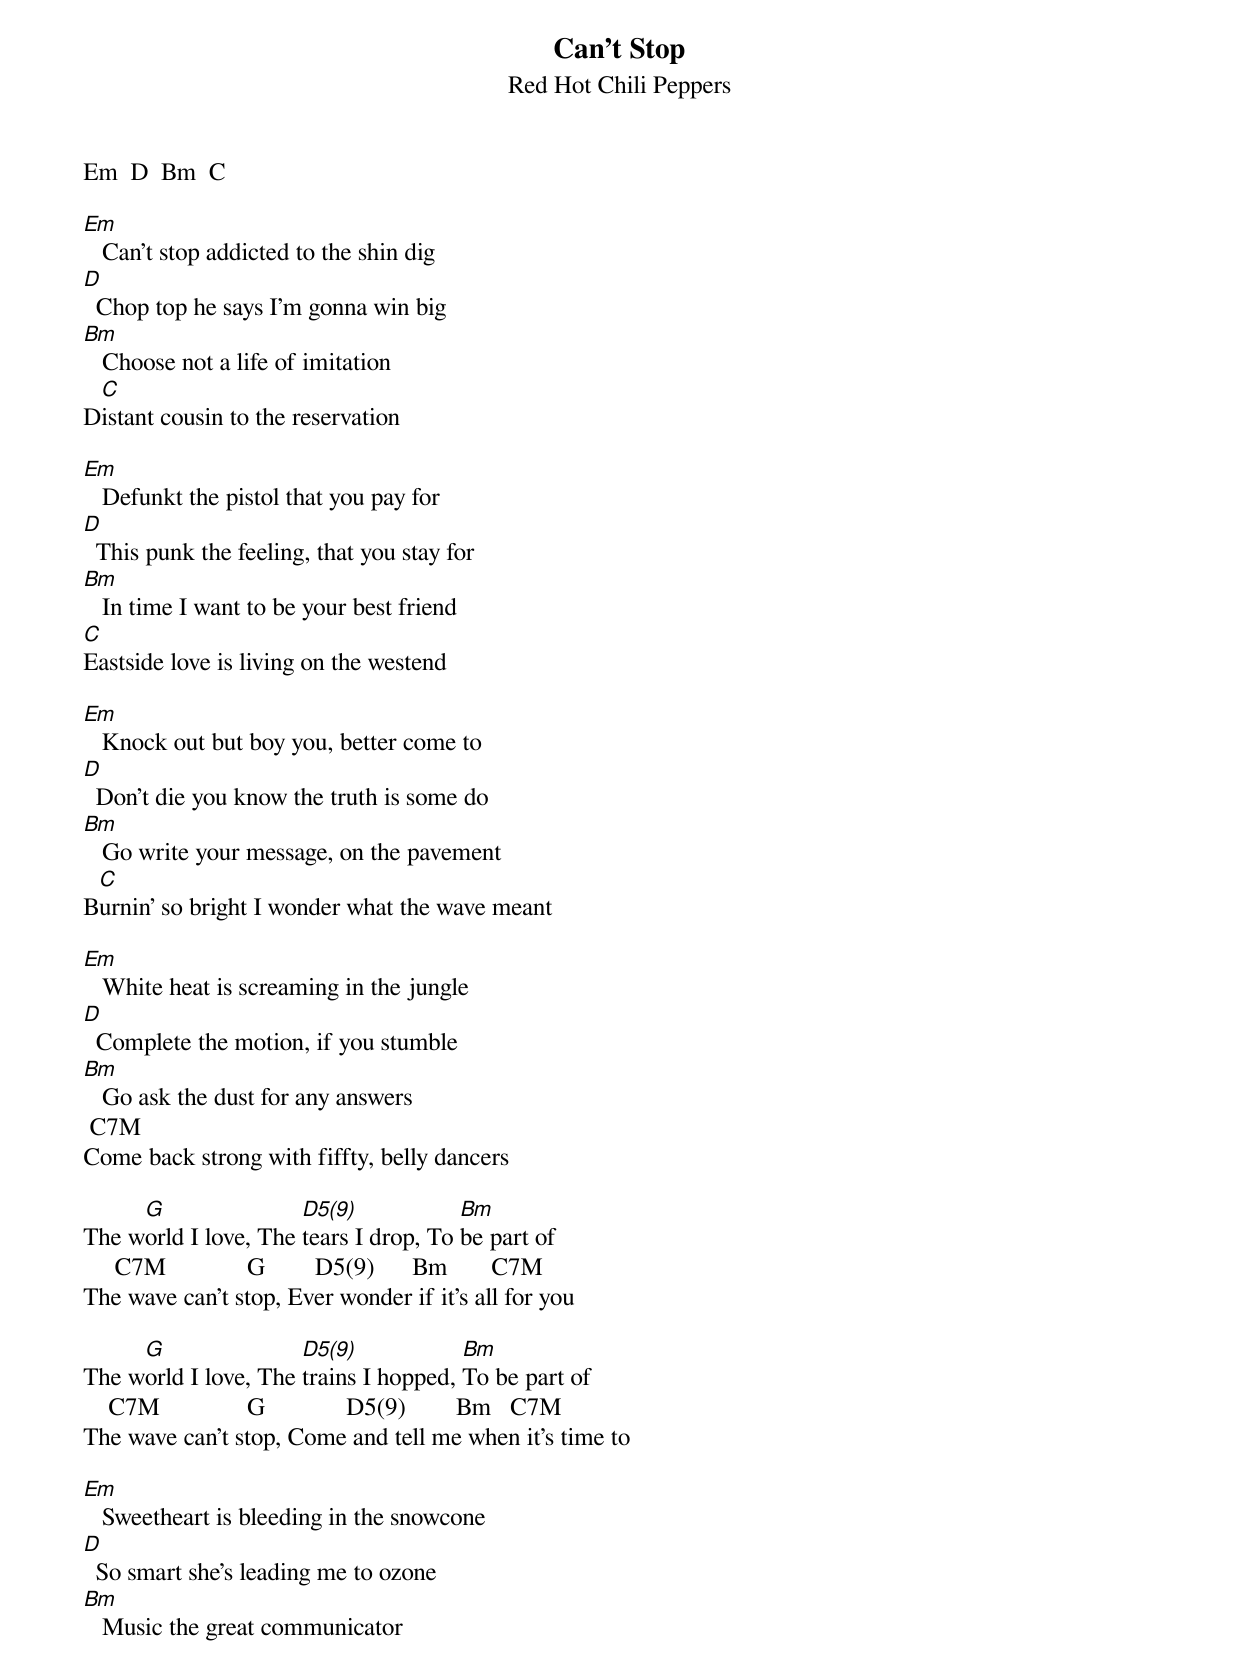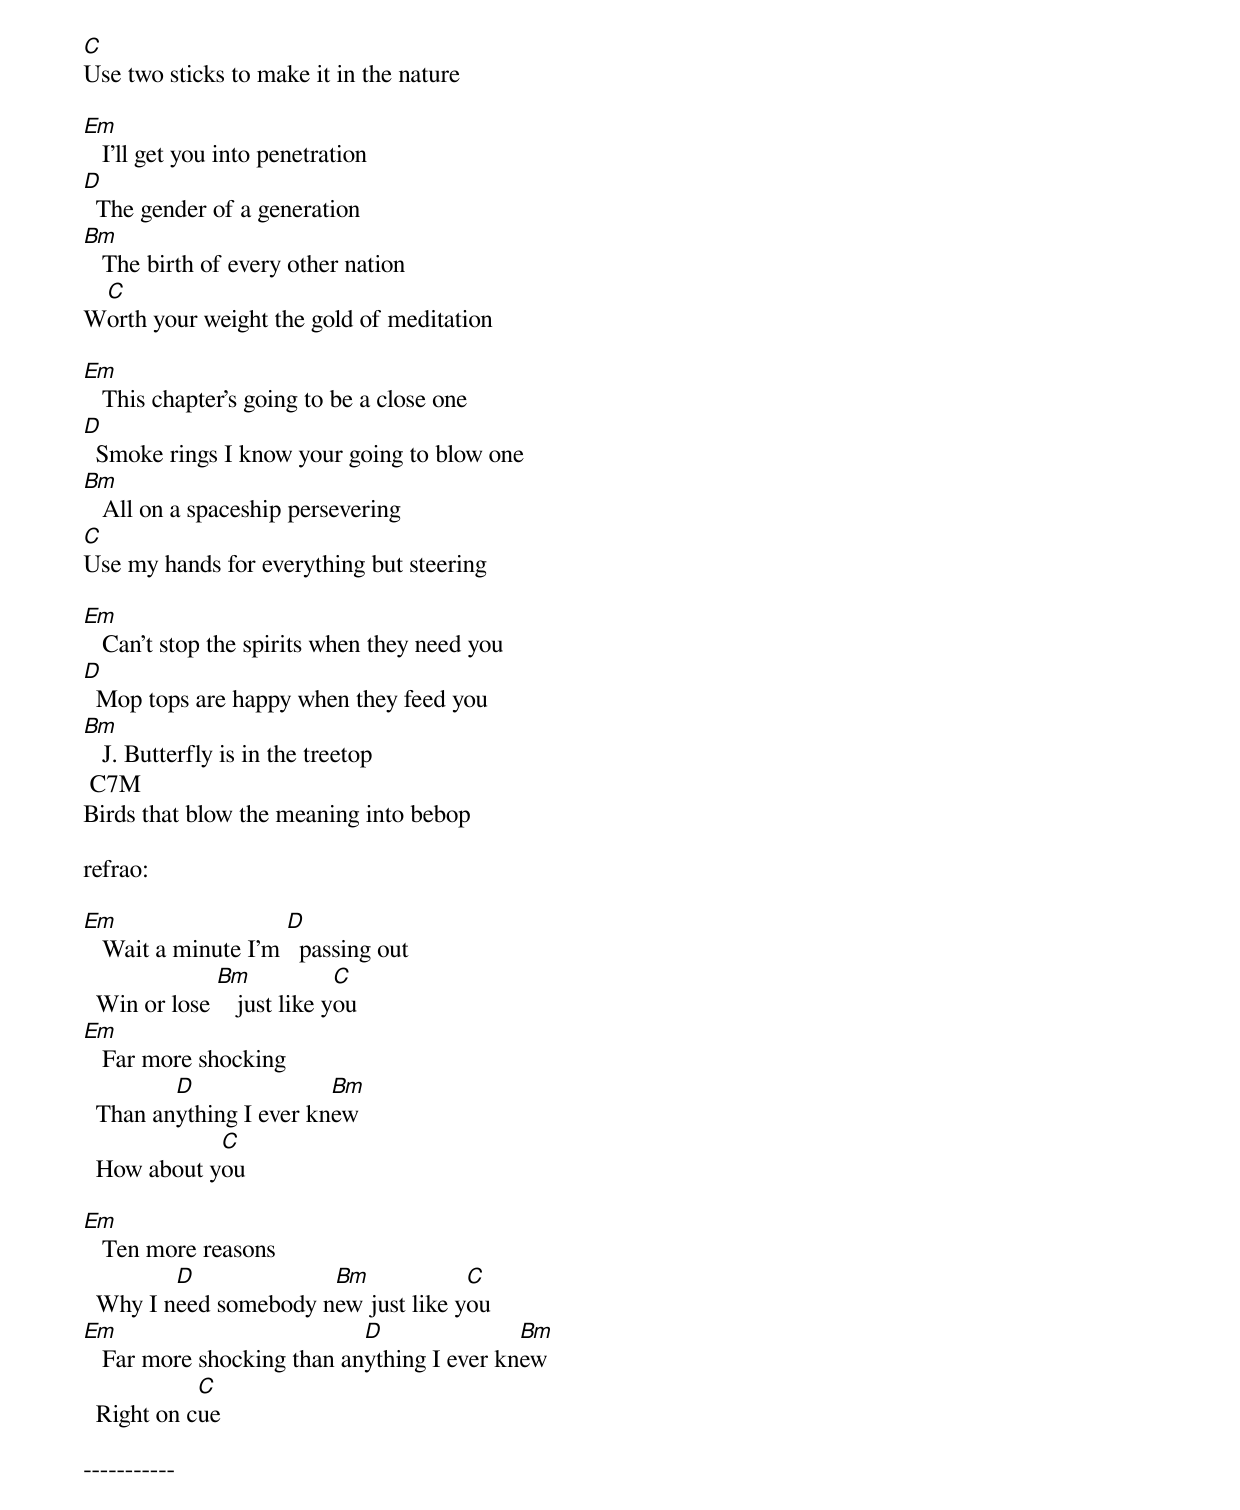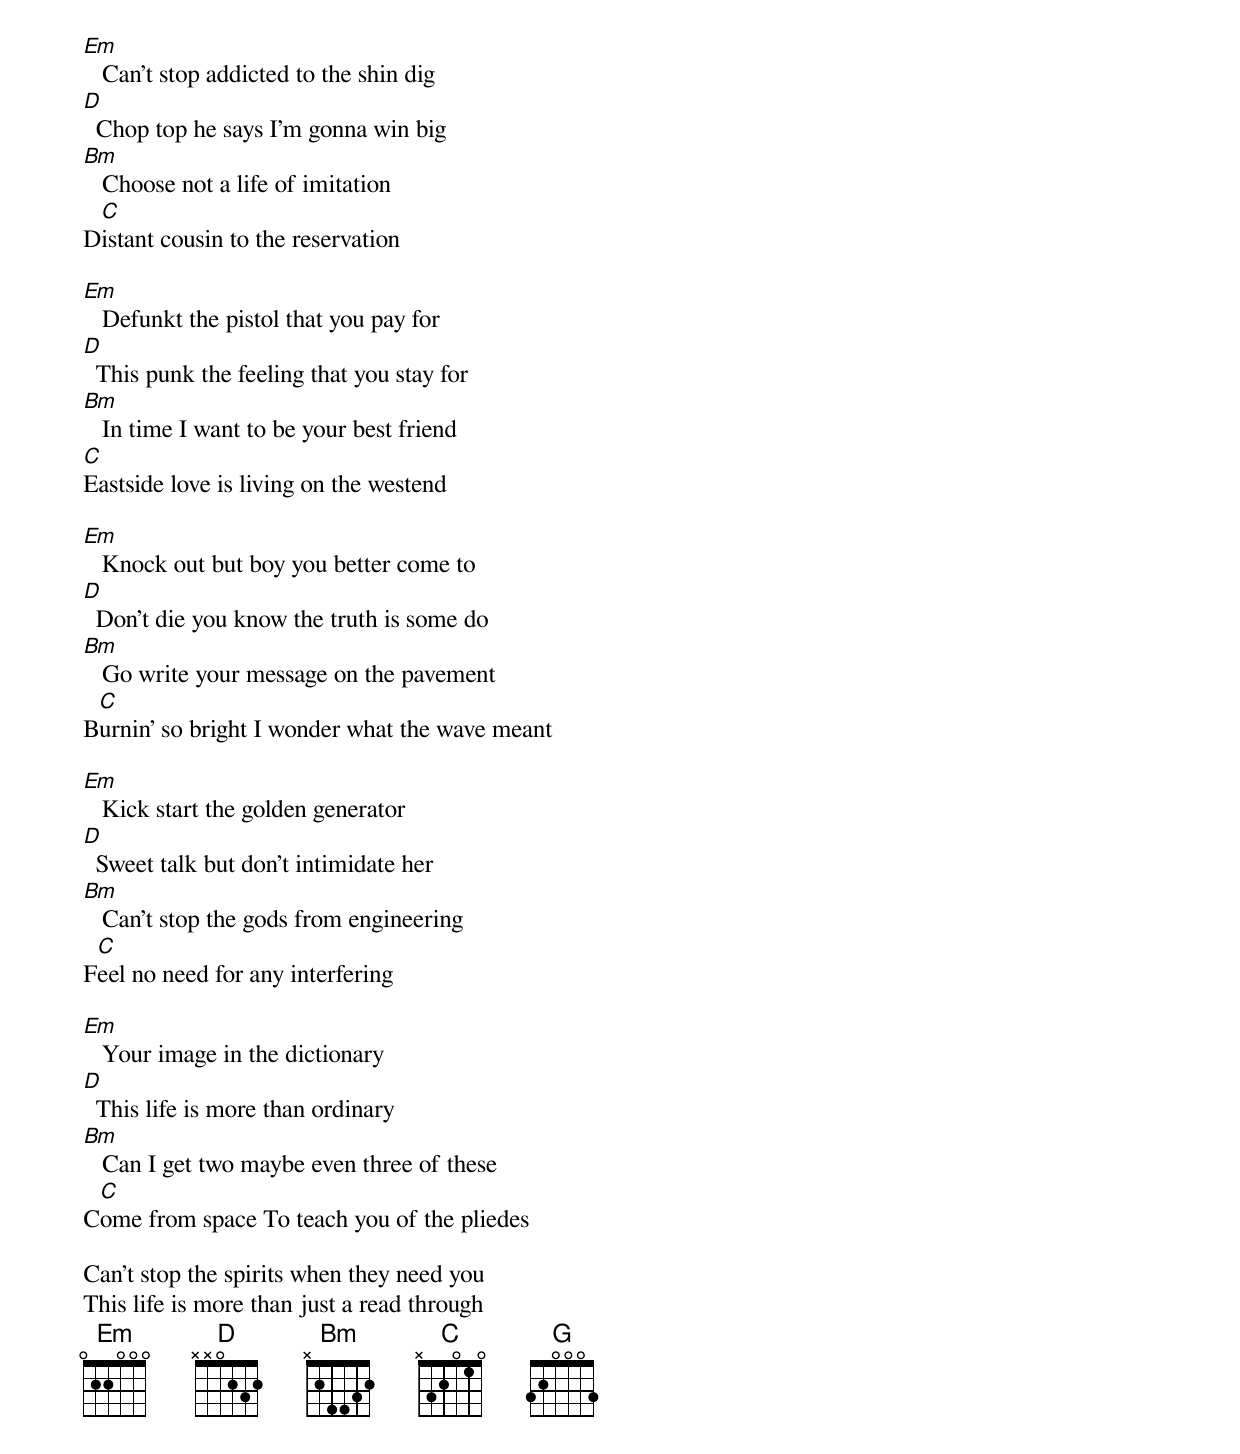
Can't Stop
Red Hot Chili Peppers

Em  D  Bm  C

Em
   Can't stop addicted to the shin dig
D
  Chop top he says I'm gonna win big
Bm
   Choose not a life of imitation
 C
Distant cousin to the reservation

Em
   Defunkt the pistol that you pay for
D
  This punk the feeling, that you stay for
Bm
   In time I want to be your best friend
C
Eastside love is living on the westend

Em
   Knock out but boy you, better come to
D
  Don't die you know the truth is some do
Bm
   Go write your message, on the pavement
 C
Burnin' so bright I wonder what the wave meant

Em
   White heat is screaming in the jungle
D
  Complete the motion, if you stumble
Bm
   Go ask the dust for any answers
 C7M
Come back strong with fiffty, belly dancers

     G                D5(9)            Bm
The world I love, The tears I drop, To be part of
     C7M             G        D5(9)      Bm       C7M
The wave can't stop, Ever wonder if it's all for you

     G                D5(9)            Bm
The world I love, The trains I hopped, To be part of
    C7M              G             D5(9)        Bm   C7M
The wave can't stop, Come and tell me when it's time to

Em
   Sweetheart is bleeding in the snowcone
D
  So smart she's leading me to ozone
Bm
   Music the great communicator
C
Use two sticks to make it in the nature

Em
   I'll get you into penetration
D
  The gender of a generation
Bm
   The birth of every other nation
 C
Worth your weight the gold of meditation

Em
   This chapter's going to be a close one
D
  Smoke rings I know your going to blow one
Bm
   All on a spaceship persevering
C
Use my hands for everything but steering

Em
   Can't stop the spirits when they need you
D
  Mop tops are happy when they feed you
Bm
   J. Butterfly is in the treetop
 C7M
Birds that blow the meaning into bebop

refrao:

Em                   D
   Wait a minute I'm   passing out
              Bm            C
  Win or lose    just like you
Em
   Far more shocking
         D               Bm
  Than anything I ever knew
             C
  How about you

Em
   Ten more reasons
         D             Bm            C
  Why I need somebody new just like you
Em                          D               Bm
   Far more shocking than anything I ever knew
            C
  Right on cue

-----------
Em
   Can't stop addicted to the shin dig
D
  Chop top he says I'm gonna win big
Bm
   Choose not a life of imitation
 C
Distant cousin to the reservation

Em
   Defunkt the pistol that you pay for
D
  This punk the feeling that you stay for
Bm
   In time I want to be your best friend
C
Eastside love is living on the westend

Em
   Knock out but boy you better come to
D
  Don't die you know the truth is some do
Bm
   Go write your message on the pavement
 C
Burnin' so bright I wonder what the wave meant

Em
   Kick start the golden generator
D
  Sweet talk but don't intimidate her
Bm
   Can't stop the gods from engineering
 C
Feel no need for any interfering

Em
   Your image in the dictionary
D
  This life is more than ordinary
Bm
   Can I get two maybe even three of these
 C
Come from space To teach you of the pliedes

Can't stop the spirits when they need you
This life is more than just a read through
